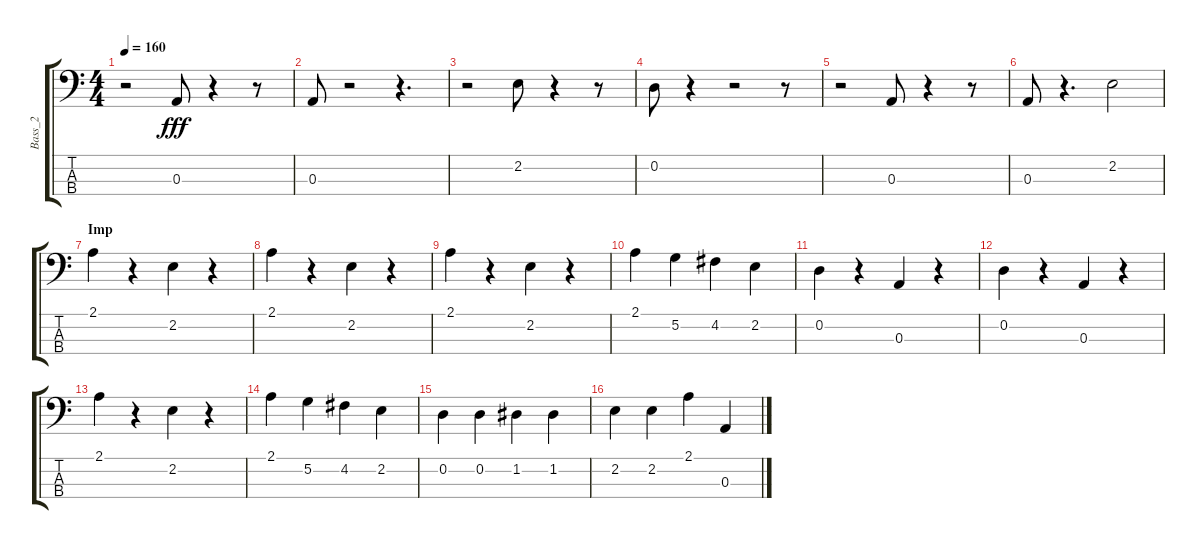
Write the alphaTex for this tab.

\track ("Bass_2" "Bass_2") {instrument electricguitarmuted}
\staff {score tabs}
\tuning (G2 D2 A1 E1) {hide}
\ts (4 4)
\tempo 160
\clef f4
\ks c
r.2{dy fff} 0.3.8 r.4 r.8 |
0.3.8 r.2 r.4{d} |
r.2 2.2.8 r.4 r.8 |
0.2.8 r.4 r.2 r.8 |
r.2 0.3.8 r.4 r.8 |
0.3.8 r.4{d} 2.2.2 |
\section ("" "Imp")
2.1.4 r.4 2.2.4 r.4 |
2.1.4 r.4 2.2.4 r.4 |
2.1.4 r.4 2.2.4 r.4 |
2.1.4 5.2.4 4.2.4 2.2.4 |
0.2.4 r.4 0.3.4 r.4 |
0.2.4 r.4 0.3.4 r.4 |
2.1.4 r.4 2.2.4 r.4 |
2.1.4 5.2.4 4.2.4 2.2.4 |
0.2.4 0.2.4 1.2.4 1.2.4 |
2.2.4 2.2.4 2.1.4 0.3.4
